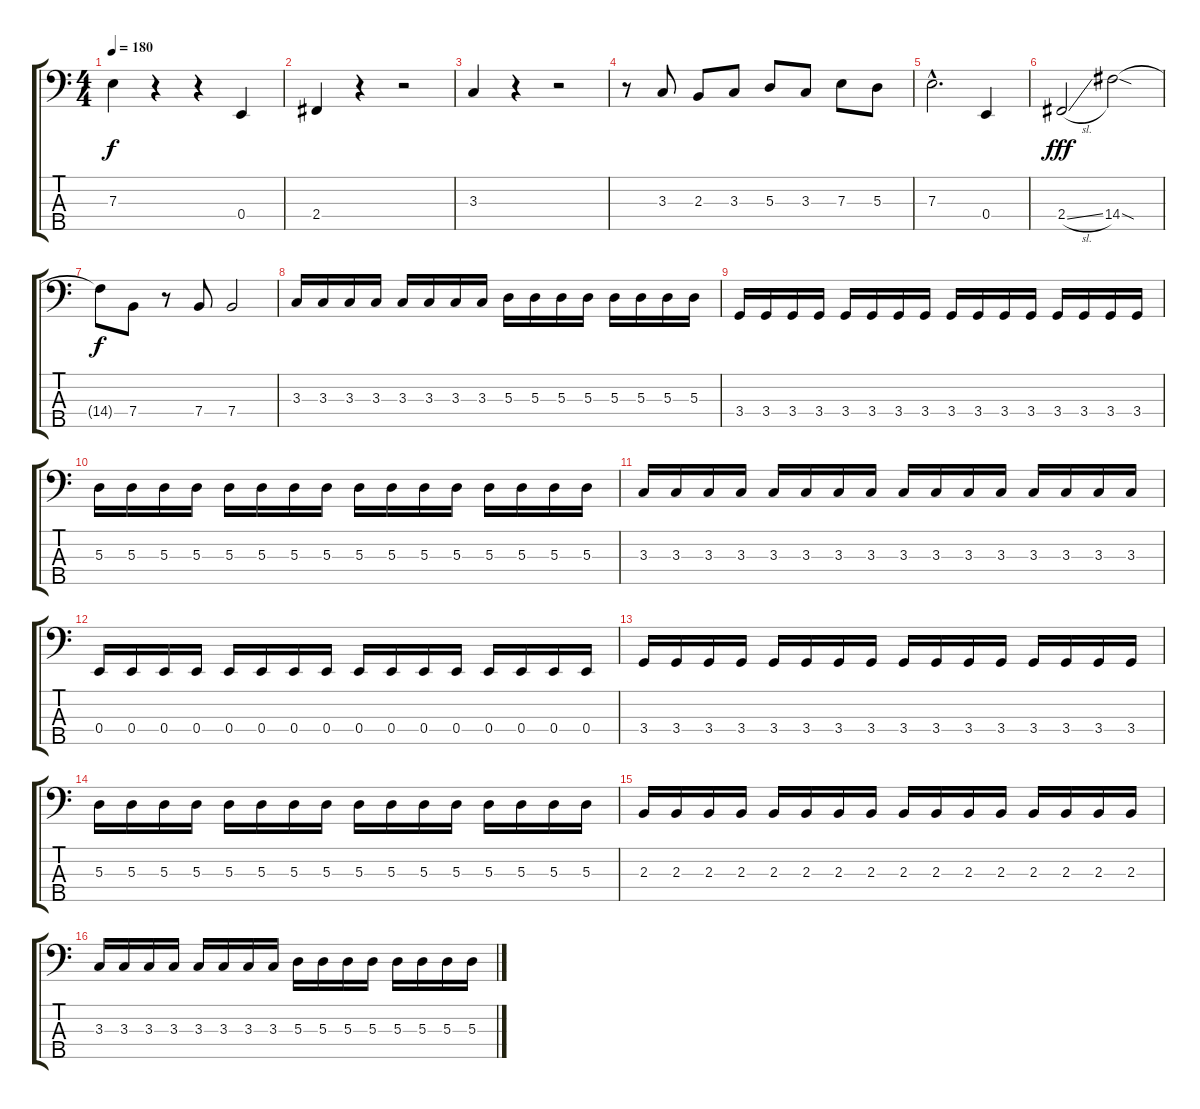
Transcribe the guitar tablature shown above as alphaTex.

\track "" {instrument electricbassfinger}
\staff {score tabs}
\tuning (G2 D2 A1 E1 B0) {hide}
\ts (4 4)
\tempo 180
\clef f4
\ks c
7.3.4{dy f} r.4 r.4 0.4.4 |
2.4.4 r.4 r.2 |
3.3.4 r.4 r.2 |
r.8 3.3.8 2.3.8 3.3.8 5.3.8 3.3.8 7.3.8 5.3.8 |
7.3{hac}.2{d} 0.4.4 |
2.4{sl}.2{dy fff} 14.4{sod}.2 |
14.4{t}.8{dy f} 7.4.8 r.8 7.4.8 7.4.2 |
3.3.16 3.3.16 3.3.16 3.3.16 3.3.16 3.3.16 3.3.16 3.3.16 5.3.16 5.3.16 5.3.16 5.3.16 5.3.16 5.3.16 5.3.16 5.3.16 |
3.4.16 3.4.16 3.4.16 3.4.16 3.4.16 3.4.16 3.4.16 3.4.16 3.4.16 3.4.16 3.4.16 3.4.16 3.4.16 3.4.16 3.4.16 3.4.16 |
5.3.16 5.3.16 5.3.16 5.3.16 5.3.16 5.3.16 5.3.16 5.3.16 5.3.16 5.3.16 5.3.16 5.3.16 5.3.16 5.3.16 5.3.16 5.3.16 |
3.3.16 3.3.16 3.3.16 3.3.16 3.3.16 3.3.16 3.3.16 3.3.16 3.3.16 3.3.16 3.3.16 3.3.16 3.3.16 3.3.16 3.3.16 3.3.16 |
0.4.16 0.4.16 0.4.16 0.4.16 0.4.16 0.4.16 0.4.16 0.4.16 0.4.16 0.4.16 0.4.16 0.4.16 0.4.16 0.4.16 0.4.16 0.4.16 |
3.4.16 3.4.16 3.4.16 3.4.16 3.4.16 3.4.16 3.4.16 3.4.16 3.4.16 3.4.16 3.4.16 3.4.16 3.4.16 3.4.16 3.4.16 3.4.16 |
5.3.16 5.3.16 5.3.16 5.3.16 5.3.16 5.3.16 5.3.16 5.3.16 5.3.16 5.3.16 5.3.16 5.3.16 5.3.16 5.3.16 5.3.16 5.3.16 |
2.3.16 2.3.16 2.3.16 2.3.16 2.3.16 2.3.16 2.3.16 2.3.16 2.3.16 2.3.16 2.3.16 2.3.16 2.3.16 2.3.16 2.3.16 2.3.16 |
3.3.16 3.3.16 3.3.16 3.3.16 3.3.16 3.3.16 3.3.16 3.3.16 5.3.16 5.3.16 5.3.16 5.3.16 5.3.16 5.3.16 5.3.16 5.3.16
